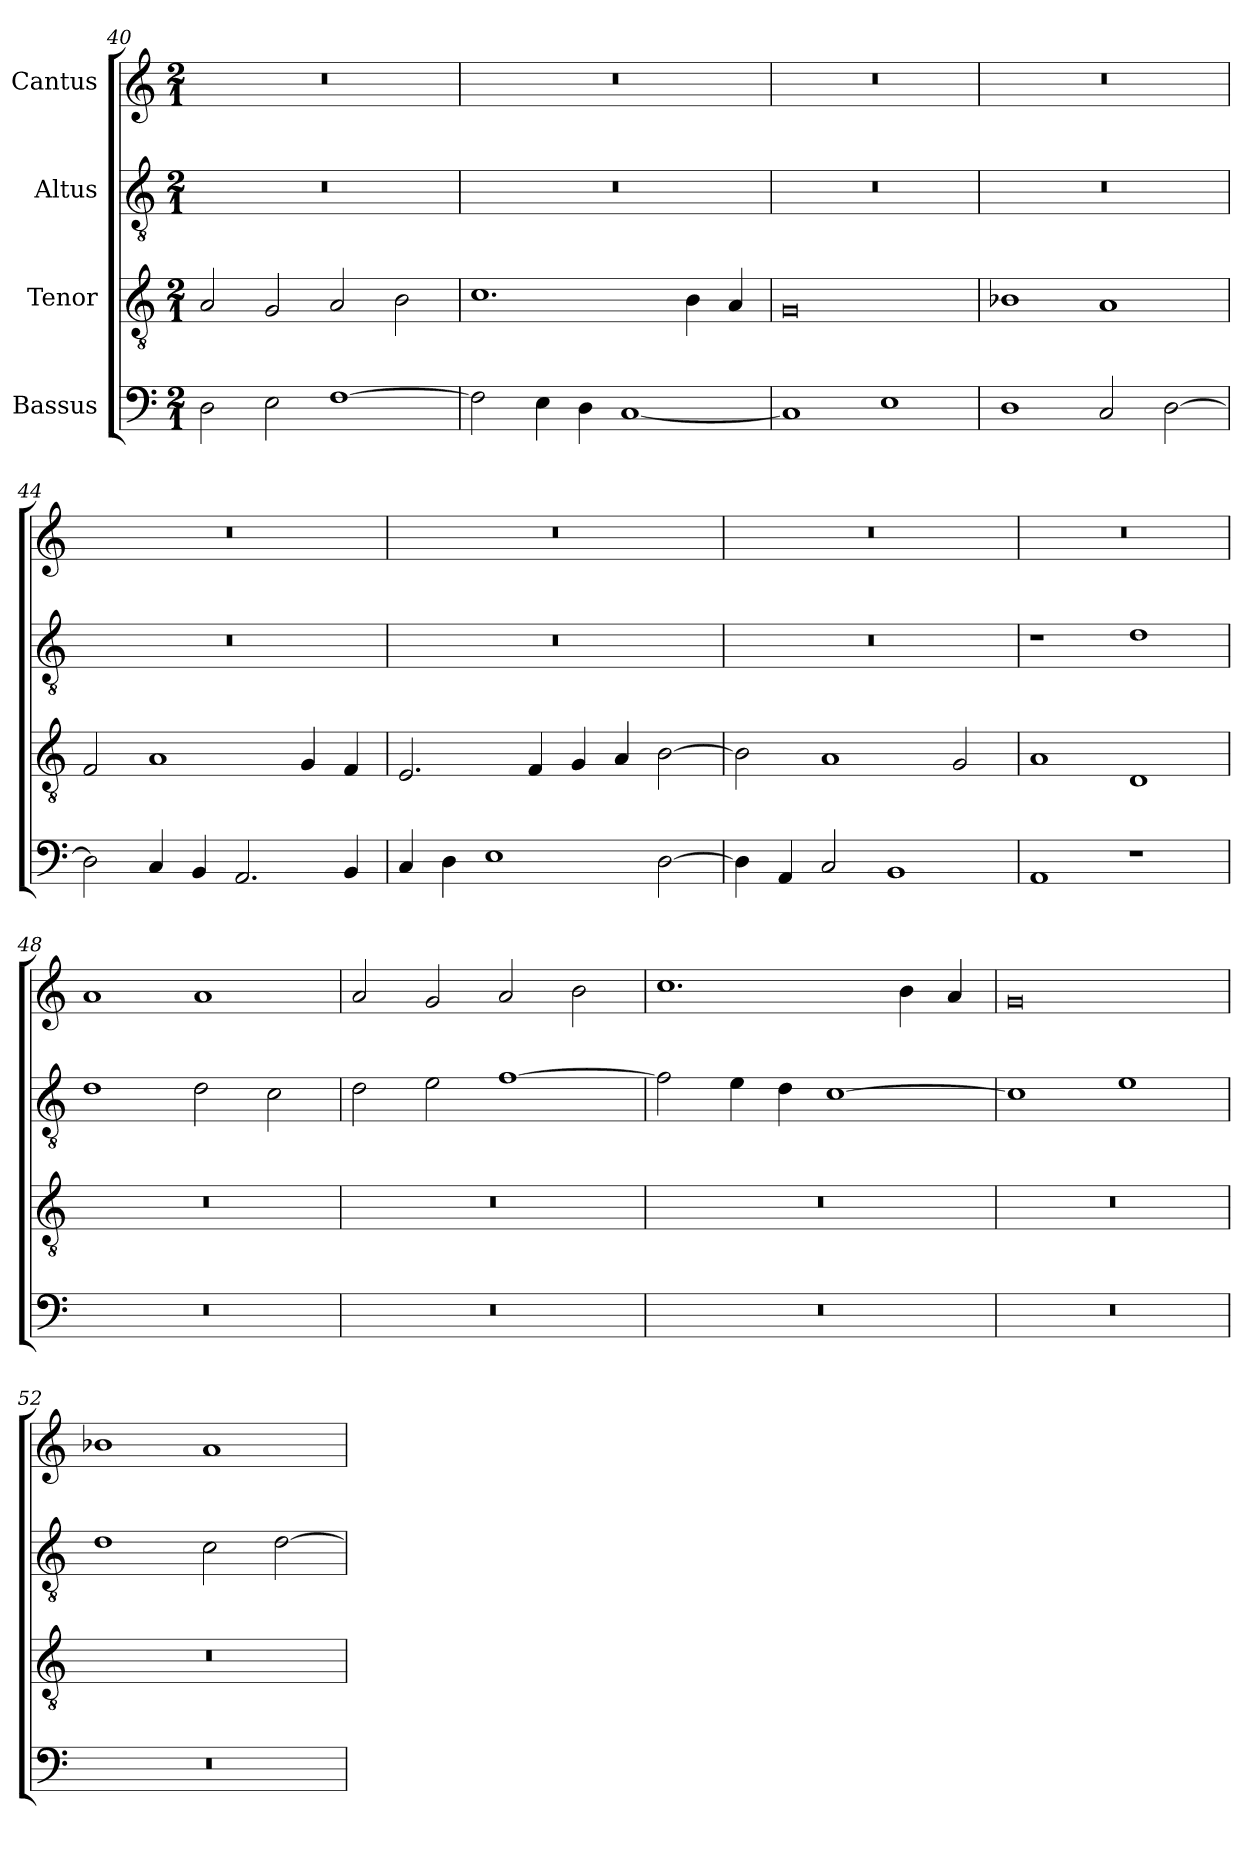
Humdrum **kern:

**kern	**kern	**kern	**kern
*part4	*part3	*part2	*part1
*staff4	*staff3	*staff2	*staff1
*I"Bassus	*I"Tenor	*I"Altus	*I"Cantus
!!LO:LB:g=z
*clefF4	*clefGv2	*clefGv2	*clefG2
*	*ITrd7c12	*ITrd7c12	*
*k[]	*k[]	*k[]	*k[]
*C:	*C:	*C:	*C:
*M2/1	*M2/1	*M2/1	*M2/1
=40	=40	=40	=40
!	!	!LO:N:vis=1	!LO:N:vis=1
2Di\	2AAi/	0r	0r
2Ei\	2GGi/	.	.
[>1Fi	2AAi/	.	.
.	2BBi\	.	.
=41	=41	=41	=41
!	!	!LO:N:vis=1	!LO:N:vis=1
2Fi\]	1.Ci	0r	0r
4Ei\	.	.	.
4Di\	.	.	.
[<1Ci	.	.	.
.	4BBi\	.	.
.	4AAi/	.	.
=42	=42	=42	=42
!	!	!LO:N:vis=1	!LO:N:vis=1
1Ci]	0GGi	0r	0r
1Ei	.	.	.
=43	=43	=43	=43
!	!	!LO:N:vis=1	!LO:N:vis=1
1Di	1BB-Xi	0r	0r
2Ci/	1AAi	.	.
[>2Di\	.	.	.
=44	=44	=44	=44
!	!	!LO:N:vis=1	!LO:N:vis=1
2Di\]	2FFi/	0r	0r
4Ci/	1AAi	.	.
4BBi/	.	.	.
2.AAi/	.	.	.
.	4GGi/	.	.
4BBi/	4FFi/	.	.
=45	=45	=45	=45
!	!	!LO:N:vis=1	!LO:N:vis=1
4Ci/	2.EEi/	0r	0r
4Di\	.	.	.
1Ei	.	.	.
.	4FFi/	.	.
.	4GGi/	.	.
.	4AAi/	.	.
[>2Di\	[>2BBi\	.	.
!!LO:LB:g=z
=46	=46	=46	=46
!	!	!LO:N:vis=1	!LO:N:vis=1
4Di\]	2BBi\]	0r	0r
4AAi/	.	.	.
2Ci/	1AAi	.	.
1BBi	.	.	.
.	2GGi/	.	.
=47	=47	=47	=47
!	!	!	!LO:N:vis=1
1AAi	1AAi	1r	0r
1r	1DDi	1Di	.
=48	=48	=48	=48
!LO:N:vis=1	!LO:N:vis=1	!	!
0r	0r	1Di	1ai
.	.	2Di\	1ai
.	.	2Ci\	.
=49	=49	=49	=49
!LO:N:vis=1	!LO:N:vis=1	!	!
0r	0r	2Di\	2ai/
.	.	2Ei\	2gi/
.	.	[>1Fi	2ai/
.	.	.	2bi\
=50	=50	=50	=50
!LO:N:vis=1	!LO:N:vis=1	!	!
0r	0r	2Fi\]	1.cci
.	.	4Ei\	.
.	.	4Di\	.
.	.	[>1Ci	.
.	.	.	4bi\
.	.	.	4ai/
=51	=51	=51	=51
!LO:N:vis=1	!LO:N:vis=1	!	!
0r	0r	1Ci]	0gi
.	.	1Ei	.
!!LO:LB:g=z
=52	=52	=52	=52
!LO:N:vis=1	!LO:N:vis=1	!	!
0r	0r	1Di	1b-Xi
.	.	2Ci\	1ai
.	.	[>2Di\	.
=	=	=	=
*-	*-	*-	*-
